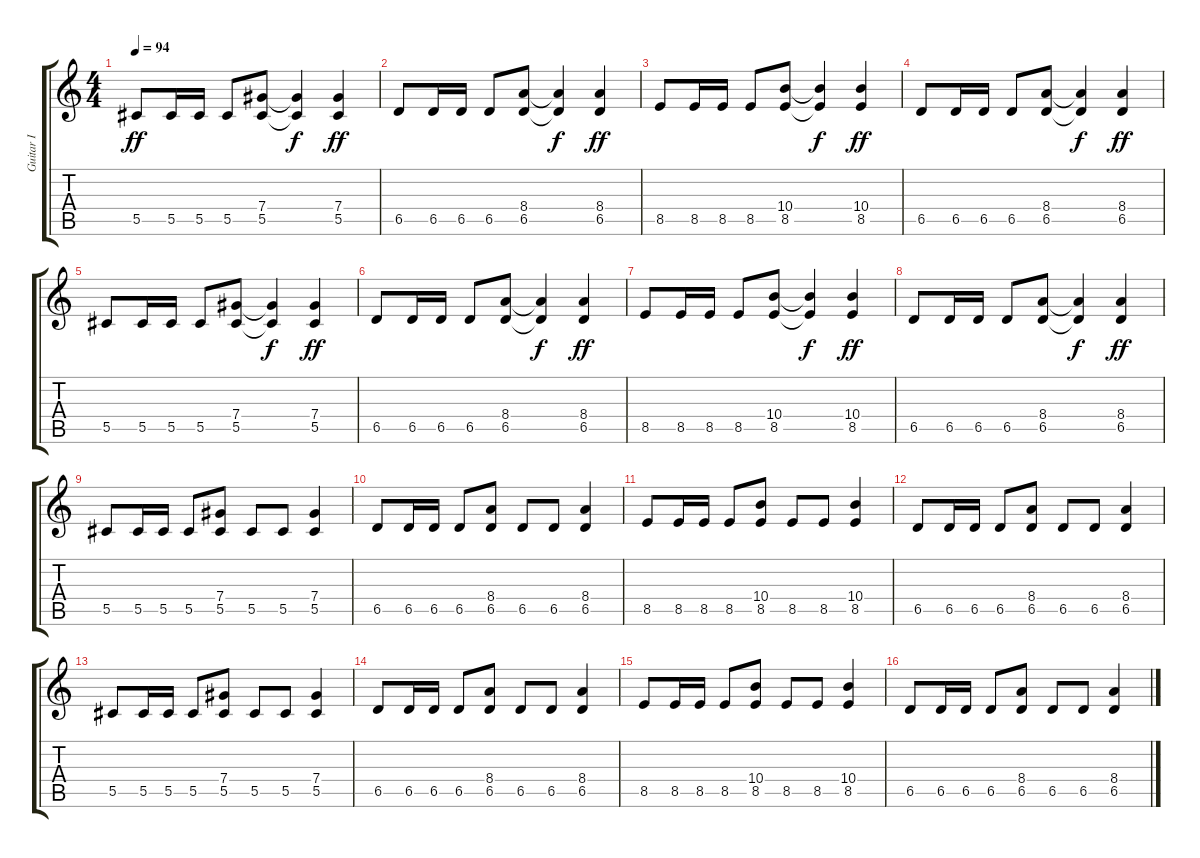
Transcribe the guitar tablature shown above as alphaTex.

\track ("Guitar I" "Guitar I") {instrument distortionguitar}
\staff {score tabs}
\tuning (Eb4 Bb3 Gb3 Db3 Ab2 Eb2) {hide}
\ts (4 4)
\tempo 94
\clef g2
\ks c
5.5.8{dy ff instrument distortionguitar} 5.5.16 5.5.16 5.5.8 (7.4 5.5).8 (7.4{t} 5.5{t}).4{dy f} (7.4 5.5).4{dy ff} |
6.5.8 6.5.16 6.5.16 6.5.8 (8.4 6.5).8 (8.4{t} 6.5{t}).4{dy f} (8.4 6.5).4{dy ff} |
8.5.8 8.5.16 8.5.16 8.5.8 (10.4 8.5).8 (10.4{t} 8.5{t}).4{dy f} (10.4 8.5).4{dy ff} |
6.5.8 6.5.16 6.5.16 6.5.8 (8.4 6.5).8 (8.4{t} 6.5{t}).4{dy f} (8.4 6.5).4{dy ff} |
5.5.8 5.5.16 5.5.16 5.5.8 (7.4 5.5).8 (7.4{t} 5.5{t}).4{dy f} (7.4 5.5).4{dy ff} |
6.5.8 6.5.16 6.5.16 6.5.8 (8.4 6.5).8 (8.4{t} 6.5{t}).4{dy f} (8.4 6.5).4{dy ff} |
8.5.8 8.5.16 8.5.16 8.5.8 (10.4 8.5).8 (10.4{t} 8.5{t}).4{dy f} (10.4 8.5).4{dy ff} |
6.5.8 6.5.16 6.5.16 6.5.8 (8.4 6.5).8 (8.4{t} 6.5{t}).4{dy f} (8.4 6.5).4{dy ff} |
5.5.8 5.5.16 5.5.16 5.5.8 (7.4 5.5).8 5.5.8 5.5.8 (7.4 5.5).4 |
6.5.8 6.5.16 6.5.16 6.5.8 (8.4 6.5).8 6.5.8 6.5.8 (8.4 6.5).4 |
8.5.8 8.5.16 8.5.16 8.5.8 (10.4 8.5).8 8.5.8 8.5.8 (10.4 8.5).4 |
6.5.8 6.5.16 6.5.16 6.5.8 (8.4 6.5).8 6.5.8 6.5.8 (8.4 6.5).4 |
5.5.8 5.5.16 5.5.16 5.5.8 (7.4 5.5).8 5.5.8 5.5.8 (7.4 5.5).4 |
6.5.8 6.5.16 6.5.16 6.5.8 (8.4 6.5).8 6.5.8 6.5.8 (8.4 6.5).4 |
8.5.8 8.5.16 8.5.16 8.5.8 (10.4 8.5).8 8.5.8 8.5.8 (10.4 8.5).4 |
6.5.8 6.5.16 6.5.16 6.5.8 (8.4 6.5).8 6.5.8 6.5.8 (8.4 6.5).4
